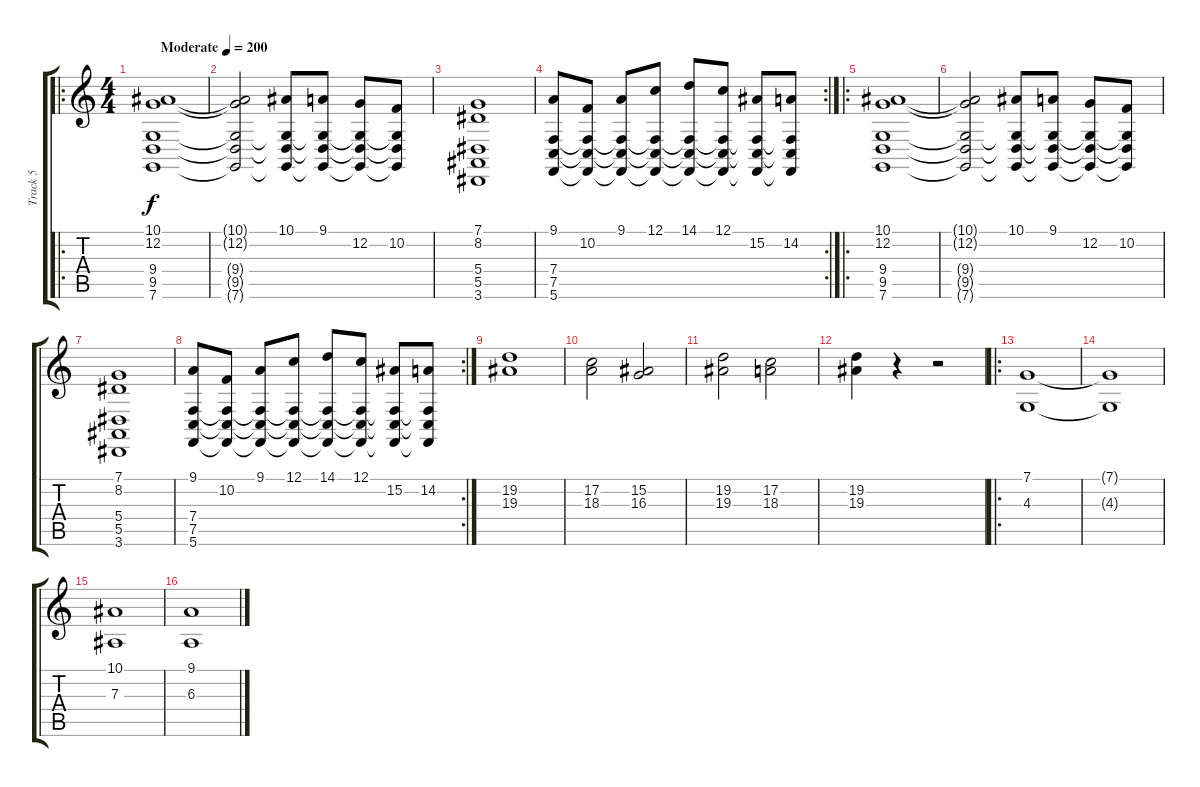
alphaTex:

\track ("Track 5" "Track 5") {instrument stringensemble1}
\staff {score tabs}
\tuning (C4 G3 Eb3 Bb2 F2 C2) {hide}
\ro
\ts (4 4)
\tempo (200 "Moderate")
\clef g2
\ks c
(10.1 12.2 9.4 9.5 7.6).1{dy f instrument stringensemble1} |
(10.1{t} 12.2{t} 9.4{t} 9.5{t} 7.6{t}).2 (10.1 9.4{t} 9.5{t} 7.6{t}).8 (9.1 9.4{t} 9.5{t} 7.6{t}).8 (12.2 9.4{t} 9.5{t} 7.6{t}).8 (10.2 9.4{t} 9.5{t} 7.6{t}).8 |
(7.1 8.2 5.4 5.5 3.6).1 |
\rc 2
(9.1 7.4 7.5 5.6).8 (10.2 7.4{t} 7.5{t} 5.6{t}).8 (9.1 7.4{t} 7.5{t} 5.6{t}).8 (12.1 7.4{t} 7.5{t} 5.6{t}).8 (14.1 7.4{t} 7.5{t} 5.6{t}).8 (12.1 7.4{t} 7.5{t} 5.6{t}).8 (15.2 7.4{t} 7.5{t} 5.6{t}).8 (14.2 7.4{t} 7.5{t} 5.6{t}).8 |
\ro
(10.1 12.2 9.4 9.5 7.6).1 |
(10.1{t} 12.2{t} 9.4{t} 9.5{t} 7.6{t}).2 (10.1 9.4{t} 9.5{t} 7.6{t}).8 (9.1 9.4{t} 9.5{t} 7.6{t}).8 (12.2 9.4{t} 9.5{t} 7.6{t}).8 (10.2 9.4{t} 9.5{t} 7.6{t}).8 |
(7.1 8.2 5.4 5.5 3.6).1 |
\rc 2
(9.1 7.4 7.5 5.6).8 (10.2 7.4{t} 7.5{t} 5.6{t}).8 (9.1 7.4{t} 7.5{t} 5.6{t}).8 (12.1 7.4{t} 7.5{t} 5.6{t}).8 (14.1 7.4{t} 7.5{t} 5.6{t}).8 (12.1 7.4{t} 7.5{t} 5.6{t}).8 (15.2 7.4{t} 7.5{t} 5.6{t}).8 (14.2 7.4{t} 7.5{t} 5.6{t}).8 |
(19.2 19.3).1 |
(17.2 18.3).2 (15.2 16.3).2 |
(19.2 19.3).2 (17.2 18.3).2 |
(19.2 19.3).4 r.4 r.2 |
\ro
(7.1 4.3).1 |
(7.1{t} 4.3{t}).1 |
(10.1 7.3).1 |
(9.1 6.3).1
